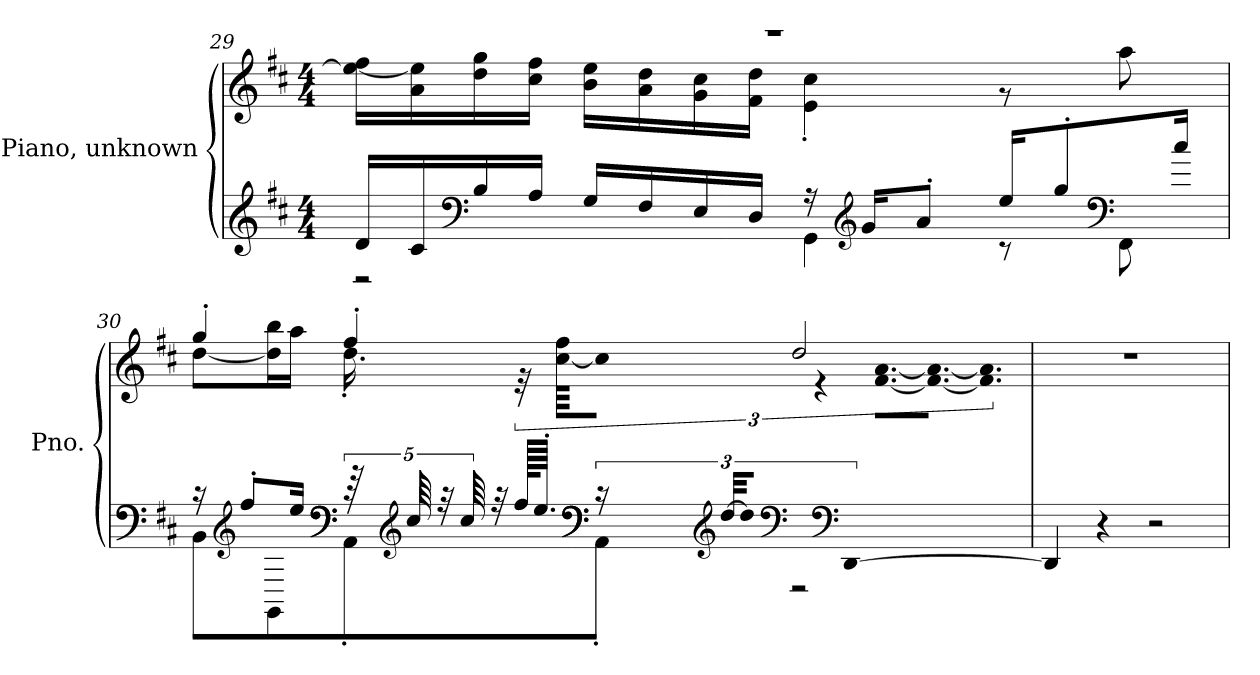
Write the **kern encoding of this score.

**kern	**kern
*part1	*part1
*staff2	*staff1
*I"Piano, unknown	*
*I'Pno.	*
*clefG2	*clefG2
*k[f#c#]	*k[f#c#]
*M4/4	*M4/4
=29	=29
*^	*^
16d/LL	2r	1r	16ee\_ 16ff#\LL
16c#/	.	.	16a\ 16ee\]
*clefF4	*	*	*
16B/	.	.	16dd\ 16gg\
16A/JJ	.	.	16cc#\ 16ff#\JJ
16G/LL	.	.	16b\ 16ee\LL
16F#/	.	.	16a\ 16dd\
16E/	.	.	16g\ 16cc#\
16D/JJ	.	.	16f#\ 16dd\JJ
16r	4GG\	.	4e\' 4cc#\'
*clefG2	*	*	*
16g/KL	.	.	.
8a'/J	.	.	.
16ee/KL	8r	.	8r
8gg'/	.	.	.
*clefF4	*	*	*
.	8FF#\	.	8aa\
16cc#/Jk	.	.	.
!!LO:LB:g=z	!!
=30	=30	=30	=30
16r	8BB\L	4gg'/	[8dd\L
*clefG2	*	*	*
8ff#'/L	.	.	.
.	8GG\	.	16dd\] 16bb\L
16ee/Jk	.	.	16aa\JJ
*clefF4	*	*	*
80r	8AA'\	4ff#'/	16.dd'\
*clefG2	*	*	*
80cc#/	.	.	.
40r	.	.	.
80cc#/	.	.	.
32r	.	.	.
128ff#/KLLLL	.	.	48r
64.ee'/JJJJ	.	.	.
.	.	.	[96cc#\ 96ff#\KKKL
*clefF4	*	*	*
24r	8AA'\J	.	8cc#\J]
*clefG2	*	*	*
[48dd/KLL	.	.	.
16dd/JJ]	.	.	.
*clefF4	*	*	*
[2DD/	2r	2dd/	128r
.	.	.	[64.f#\ [64.a\KKLL
.	.	.	16.f#\_ 16.a\_JJ
.	.	.	4.f#\] 4.a\]
*v	*v	*	*
*	*v	*v
=31	=31
4DD/]	1r
4r	.
2r	.
=	=
*-	*-
